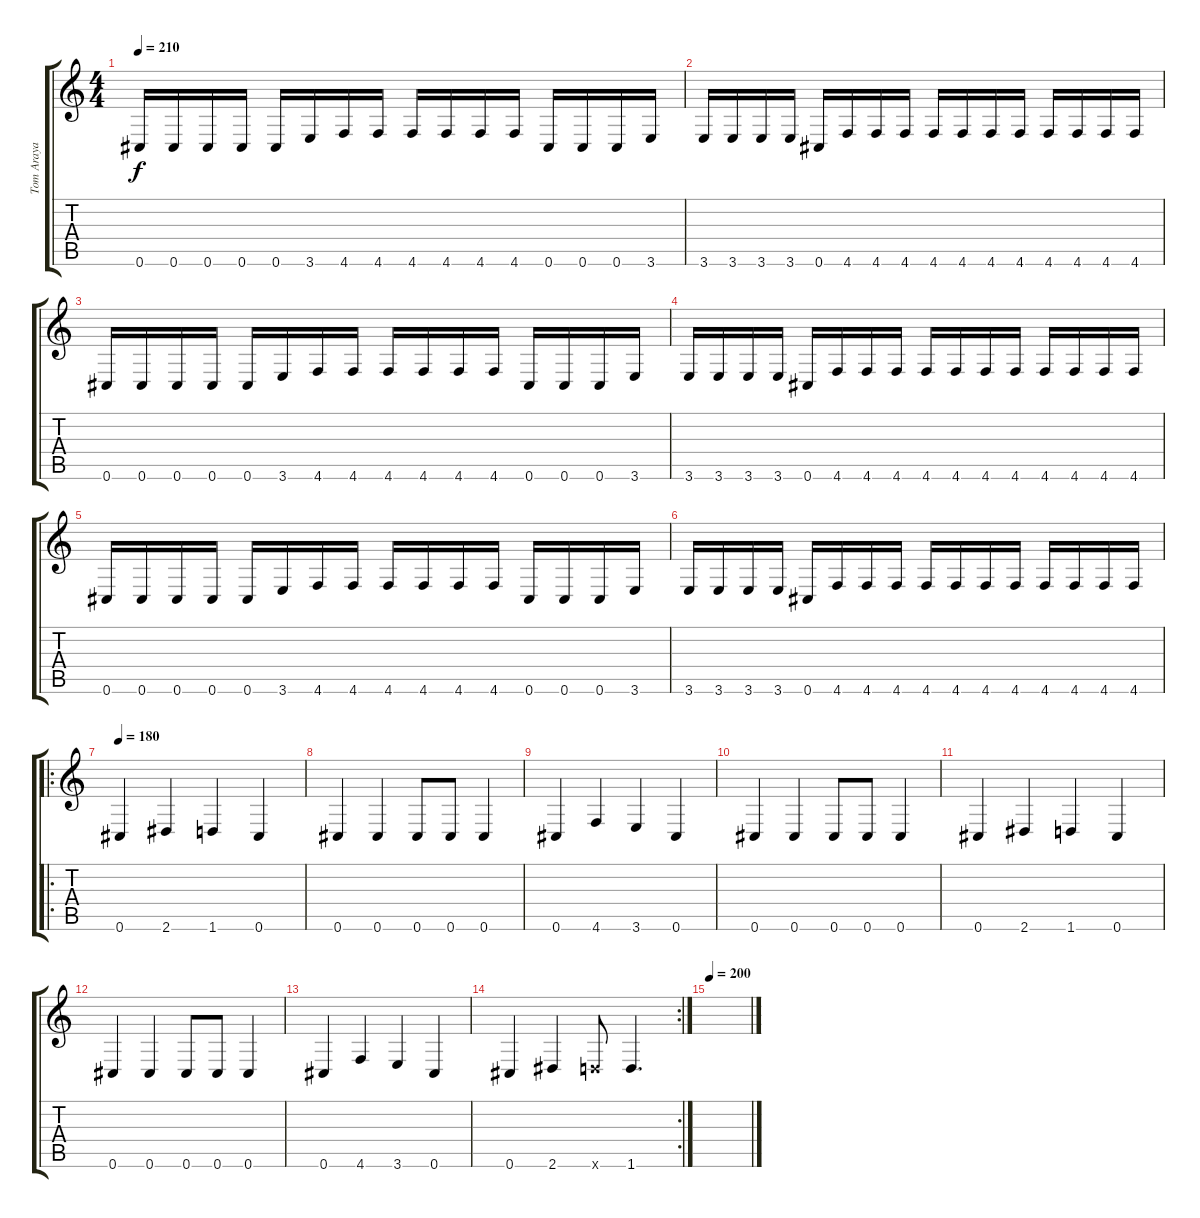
\track ("Tom Araya" "Tom Araya") {instrument electricbasspick}
\staff {score tabs}
\tuning (Db4 Ab3 E3 B2 Gb2 Db2) {hide}
\ts (4 4)
\tempo 210
\clef g2
\ks c
0.6.16{dy f} 0.6.16 0.6.16 0.6.16 0.6.16 3.6.16 4.6.16 4.6.16 4.6.16 4.6.16 4.6.16 4.6.16 0.6.16 0.6.16 0.6.16 3.6.16 |
3.6.16 3.6.16 3.6.16 3.6.16 0.6.16 4.6.16 4.6.16 4.6.16 4.6.16 4.6.16 4.6.16 4.6.16 4.6.16 4.6.16 4.6.16 4.6.16 |
0.6.16 0.6.16 0.6.16 0.6.16 0.6.16 3.6.16 4.6.16 4.6.16 4.6.16 4.6.16 4.6.16 4.6.16 0.6.16 0.6.16 0.6.16 3.6.16 |
3.6.16 3.6.16 3.6.16 3.6.16 0.6.16 4.6.16 4.6.16 4.6.16 4.6.16 4.6.16 4.6.16 4.6.16 4.6.16 4.6.16 4.6.16 4.6.16 |
0.6.16 0.6.16 0.6.16 0.6.16 0.6.16 3.6.16 4.6.16 4.6.16 4.6.16 4.6.16 4.6.16 4.6.16 0.6.16 0.6.16 0.6.16 3.6.16 |
3.6.16 3.6.16 3.6.16 3.6.16 0.6.16 4.6.16 4.6.16 4.6.16 4.6.16 4.6.16 4.6.16 4.6.16 4.6.16 4.6.16 4.6.16 4.6.16 |
\ro
\tempo 180
0.6.4 2.6.4 1.6.4 0.6.4 |
0.6.4 0.6.4 0.6.8 0.6.8 0.6.4 |
0.6.4 4.6.4 3.6.4 0.6.4 |
0.6.4 0.6.4 0.6.8 0.6.8 0.6.4 |
0.6.4 2.6.4 1.6.4 0.6.4 |
0.6.4 0.6.4 0.6.8 0.6.8 0.6.4 |
0.6.4 4.6.4 3.6.4 0.6.4 |
\rc 2
0.6.4 2.6.4 1.6{x}.8 1.6.4{d} |
\tempo 200
